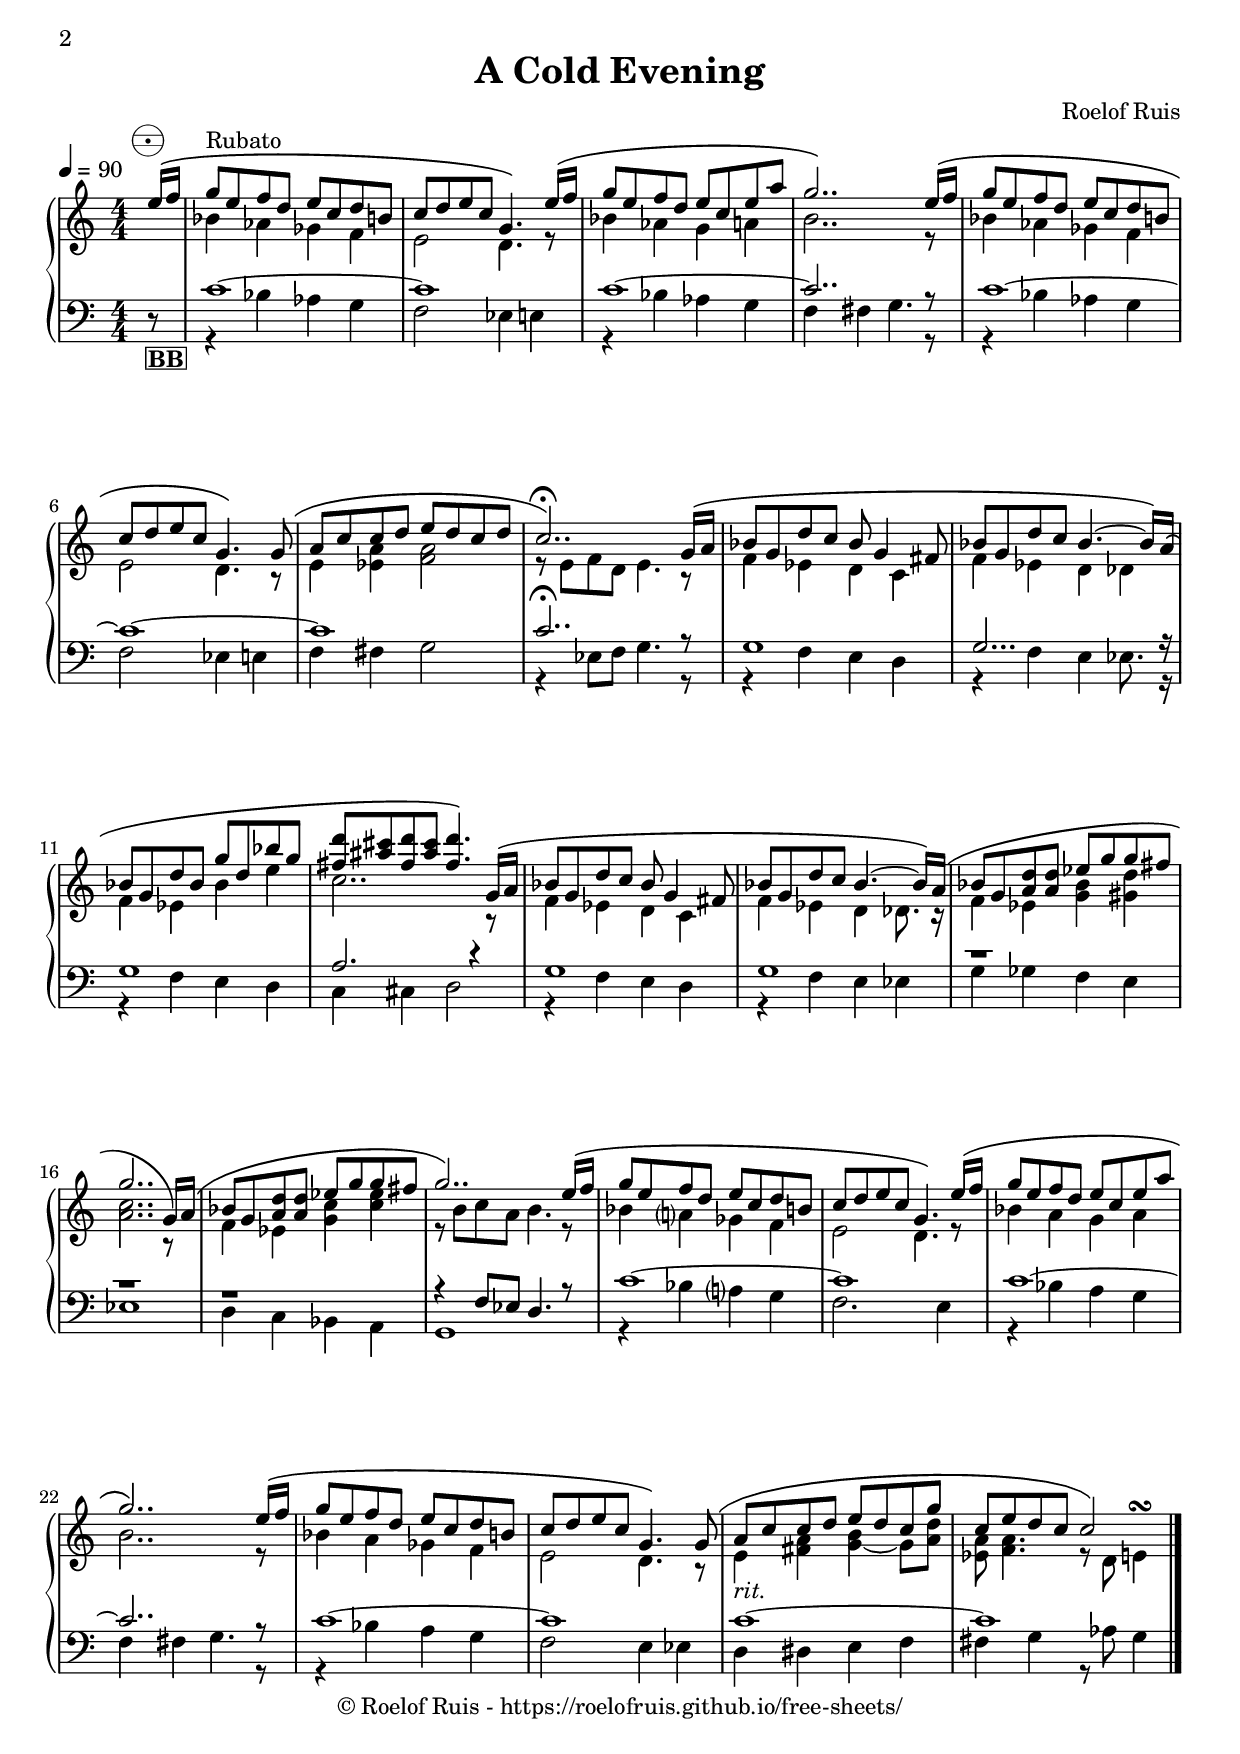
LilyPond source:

\version "2.20.0"

\include "../shared_includes.ly"
\version "2.20.0"

% ---- Bellows ----
out = ^\markup { \musicglyph #"accordion.pull" }
in = ^\markup { \musicglyph #"accordion.push" }

outsub = _\markup { \musicglyph #"accordion.pull" }
insub = _\markup { \musicglyph #"accordion.push" }

% ---- Basses ----
mj = ^\markup { \bold \magnify #0.8 { \roman M } }
mn = ^\markup { \bold \magnify #0.8 { \roman m } }
spt = ^\markup { \bold \magnify #0.8 { \roman 7 } }
vsp = ^\markup { \bold \magnify #0.8 { \roman v7 } }

bbass = _\markup {\box {\bold{BB}}}
sbass = _\markup {\box {\bold{SB}}}

% ---- Registers ----

eightva = \markup {\italic \translate #'(1.8 . 0) \raise #2 \magnify #0.8 {"8va"}}
loco    = \markup {\italic \translate #'(1.8 . 0) \raise #2 \magnify #0.8 {"loco"}}

dot = \markup {
  \musicglyph #"accordion.dot"
}

freebass = \markup {
  \musicglyph #"accordion.freebass"
}

discant = \markup {
  \musicglyph #"accordion.discant"
}

fbregz = ^\markup {
  \whiteout
  \combine
  \freebass
  \raise #0.5 \dot
}

fbrega = ^\markup {
  \whiteout
  \combine
  \freebass
  \raise #1.5 \dot
}

regz = ^\markup {
  \whiteout
  \combine
  \discant
  \raise #0.5 \dot
}

regez = ^\markup {
  \whiteout
  \combine
  \discant
    \combine
    \raise #0.5 \dot
    \eightva
}

rega = ^\markup {
  \whiteout
  \combine
  \discant
  \raise #1.5 \dot
}

regac = ^\markup {
  \whiteout
  \combine
  \discant
  \translate #'(-1 . 0) \raise #1.5 \dot
}

regzdba = ^\markup {
  \whiteout
  \combine
  \discant
  \combine
    \raise #0.5 \dot
    \combine
      \raise #1.5 \dot
      \translate #'(-1 . 0) \raise #1.5 \dot
}

regdbav = ^\markup {
  \whiteout
  \combine
  \discant
  \combine
    \raise #2.5 \dot
    \combine
      \raise #1.5 \dot
      \translate #'(-1 . 0) \raise #1.5 \dot
}

regav = ^\markup {
  \whiteout
  \combine
  \discant
  \combine
    \raise #2.5 \dot
    \raise #1.5 \dot
}

regdbaz = ^\markup {
  \whiteout
  \combine
  \discant
  \combine
    \raise #0.5 \dot
    \combine
      \raise #1.5 \dot
      \translate #'(-1 . 0) \raise #1.5 \dot
}

regdba = ^\markup {
  \whiteout
  \combine
  \discant
  \combine
    \raise #1.5 \dot
    \translate #'(-1 . 0) \raise #1.5 \dot
}

regza = ^\markup {
  \whiteout
  \combine
  \discant
  \combine
    \raise #0.5 \dot
    \raise #1.5 \dot
}

regeza = ^\markup {
  \whiteout
  \combine
  \discant
  \combine
    \raise #0.5 \dot
    \combine
      \raise #1.5 \dot
      \eightva
}

regzv = ^\markup {
  \whiteout
  \combine
  \discant
  \combine
    \raise #0.5 \dot
    \raise #2.5 \dot
}

regzav = ^\markup {
  \whiteout
  \combine
  \discant
  \combine
    \raise #2.5 \dot
    \combine
      \raise #1.5 \dot
      \raise #0.5 \dot
}

regezv = ^\markup {
  \whiteout
  \combine
  \discant
  \combine
    \raise #0.5 \dot
    \combine
      \raise #2.5 \dot
      \eightva
}

regzacv = ^\markup {
  \whiteout
  \combine
  \discant
  \combine
    \raise #2.5 \dot
    \combine
      \translate #'(-1 . 0) \raise #1.5 \dot
      \raise #0.5 \dot
}

regzacvl = ^\markup {
  \whiteout
  \combine
  \discant
  \combine
    \raise #2.5 \dot
    \combine
      \translate #'(-1 . 0) \raise #1.5 \dot
      \combine
        \raise # 0.5 \dot
        \loco
}

regzdbav = ^\markup {
  \whiteout
  \combine
  \discant
  \combine
    \raise #2.5 \dot
    \combine
      \raise #1.5 \dot
      \combine
      \translate #'(-1 . 0) \raise #1.5 \dot
      \raise #0.5 \dot
}









% ---- Other functionality ----

simile = \markup "simile"
subp = _\markup{ \italic sub \dynamic p }


staffAccordionRight = {
  \numericTimeSignature
  \key c \major
  \clef treble
  \once \override Score.MetronomeMark.X-offset = #0
  \tempo 4 = 90
  \time 4/4
  \relative c'' {
    \partial 8 {
      << {
       e16\rega\( f | 
     } \\ {
       s8
     } >>
    }

    << {
      g8^\markup {"Rubato"} e f d e c d b |
      c d e c g4.\) e'16\( f |
      g8 e f d e c e a |
      g2..\) e16\( f |
      g8 e f d e c d b |
      c8 d e c g4.\) g8\( |
      a8 c c d e d c d |
      c2..\fermata\) g16\( a |

      bes8 g d' c bes g4 fis8 |
      bes8 g d' c bes4.~ bes16\) a\( |
      bes8 g d' bes g' d bes' g |
      <fis d'>8 <ais cis>8 <fis d'>8 <ais cis>8 <fis d'>4.\) g,16\( a |
      bes8 g d' c bes g4 fis8 |
      bes8 g d' c bes4.~ bes16\) a\( |
      bes8 g <d' a> <d a> es g g fis |
      g2.. g,16\) a\( |
      bes8 g <d' a> <d a> es g g fis |
      g2..\) e16\( f |

      g8 e f d e c d b |
      c d e c g4.\) e'16\( f |
      g8 e f d e c e a |
      g2..\) e16\( f |
      g8 e f d e c d b |
      c8 d e c g4.\) g8\( |
      a c c d e d c g' |
      c, e d c c2\) |
      

    } \\ {
      bes4 as ges f |
      e2 d4. r8 |
      bes'4 as g a | 
      b2.. r8 |
      bes4 as ges f |
      e2 d4. r8 |
      e4 <es a>4 <f a>2 |
      r8 e8 f d e4. r8 |

      f4 es d c |
      f es d des |
      f es bes' e |
      c2.. r8 |
      f,4 es d c |
      f es d des8. r16 |
      f4 es <g bes> <gis d'> |
      <a c>2.. r8 |
      f4 es <g c> <c es> |
      r8 b c a b4. r8 |  
      
      bes4 a? ges f |
      e2 d4. r8 |
      bes'4 a g a | 
      b2.. r8 |
      bes4 a ges f |
      e2 d4. r8 |
      e4_\markup {\italic "rit."} <fis a>4 <g~ b>4 g8 <a d>8 |
      <es a>8 <f a>4. r8 d8 e4^\turn |
      
    } >>
    
    \bar "|."
  }
}

staffAccordionLeft = {
  \numericTimeSignature
  \key c \major
  \clef bass
  \time 4/4
  \relative c' {
    \partial 8 {
      r8\bbass |
    }

    << {
      c1~ |
      c1 |
      c1~ |
      c2.. r8 |
      c1~ |
      c1~ |
      c1 |
      c2..\fermata r8 |

      g1 |
      g2... r16 |
      g1 |
      a2. r4 |
      g1 |
      g1 |
      r1 |
      r1 |
      r1 |
      r4 f8 es d4. r8 |

      c'1~ |
      c1 |
      c1~ |
      c2.. r8 |
      c1~ |
      c1 |
      c1~ |
      c1 |
      
      
    } \\ {
      r4 bes4 as g |
      f2 es4 e4 |
      r4 bes'4 as g |
      f4 fis4 g4. r8 |
      r4 bes4 as g |
      f2 es4 e |
      f4 fis g2 |
      r4 es8 f g4. r8 |
      
      r4 f4 e d |
      r4 f4 e es8. r16 |
      r4 f e d |
      c cis d2 |
      r4 f4 e d |
      r4 f4 e es |
      g4 ges f e |
      es1 |
      d4 c bes a |
      g1 |
      
      r4 bes'4 a? g |
      f2. e4 |
      r4 bes'4 a g |
      f4 fis4 g4. r8 |
      r4 bes4 a g |
      f2 e4 es |
      d4 dis e f |
      fis g r8 as g4 |
      
    } >>
    
    \bar "|."
  }

}


\book {
  
  \header {
    title = "A Cold Evening"
    composer = "Roelof Ruis"
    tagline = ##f
    instrumentName = "Accordion Solo"
    year = "2016"
    description = "A short piece on the edge between classical and jazz, which I wrote while practicing working with jazz harmony and voice leading.
                   Mind the slightly differing lines in the reprise."
    info = "For free bass - Difficulty: Hard"
    permission = "Licensed under the Creative Commons Attribution-NoDerivatives 4.0 International License."
    projecturl = \githuburl
    version = "January 2021"
  }

  \paper {
    max-systems-per-page = 5
    min-systems-per-page = 5
    indent = 0.0
    ragged-last-bottom = ##f
    print-all-headers = ##t
    
    bookTitleMarkup = \markup {
      \column {
        \vspace #3
        \fill-line { \fontsize #8 \fromproperty #'header:title }
        \vspace #2
        \fill-line { \fontsize #6 \italic \fromproperty #'header:composer }
        \vspace #.5
        \fill-line { \fontsize #2 \fromproperty #'header:year }
        \vspace #3
        \fill-line { \fontsize #4 \fromproperty #'header:instrumentName }
        \vspace #10
        \override #'(line-width . 55)
        \fontsize #1
        \justify-field #'header:description
        \vspace #1
        \fontsize #1
        \justify-field #'header:info
        \vspace #4
        \override #'(line-width . 55)
        \fontsize #1
        \justify-field #'header:permission
        \vspace #1
        \vspace #14
        \justify { \char ##x00A9 Roelof Ruis \concat { " - Version " \fromproperty #'header:version } }
        \typewriter { \fromproperty #'header:projecturl }
      }
    }
    
    oddFooterMarkup = \markup {
      \fill-line {
        \center-column {
          \if \should-print-page-number
          \line { \char ##x00A9 Roelof Ruis - \fromproperty #'header:projecturl }
        }
      }
    }  
  }

  \score {
    \header {
      breakbefore = ##t
    }

    \new PianoStaff <<
      \new Staff = "right" \with {
        midiInstrument = "harmonica"
      } \staffAccordionRight
      \new Staff = "left" \with {
        midiInstrument = "harmonica"
      } \staffAccordionLeft
    >>

    \layout {}
    
    \midi {}
  }
}
